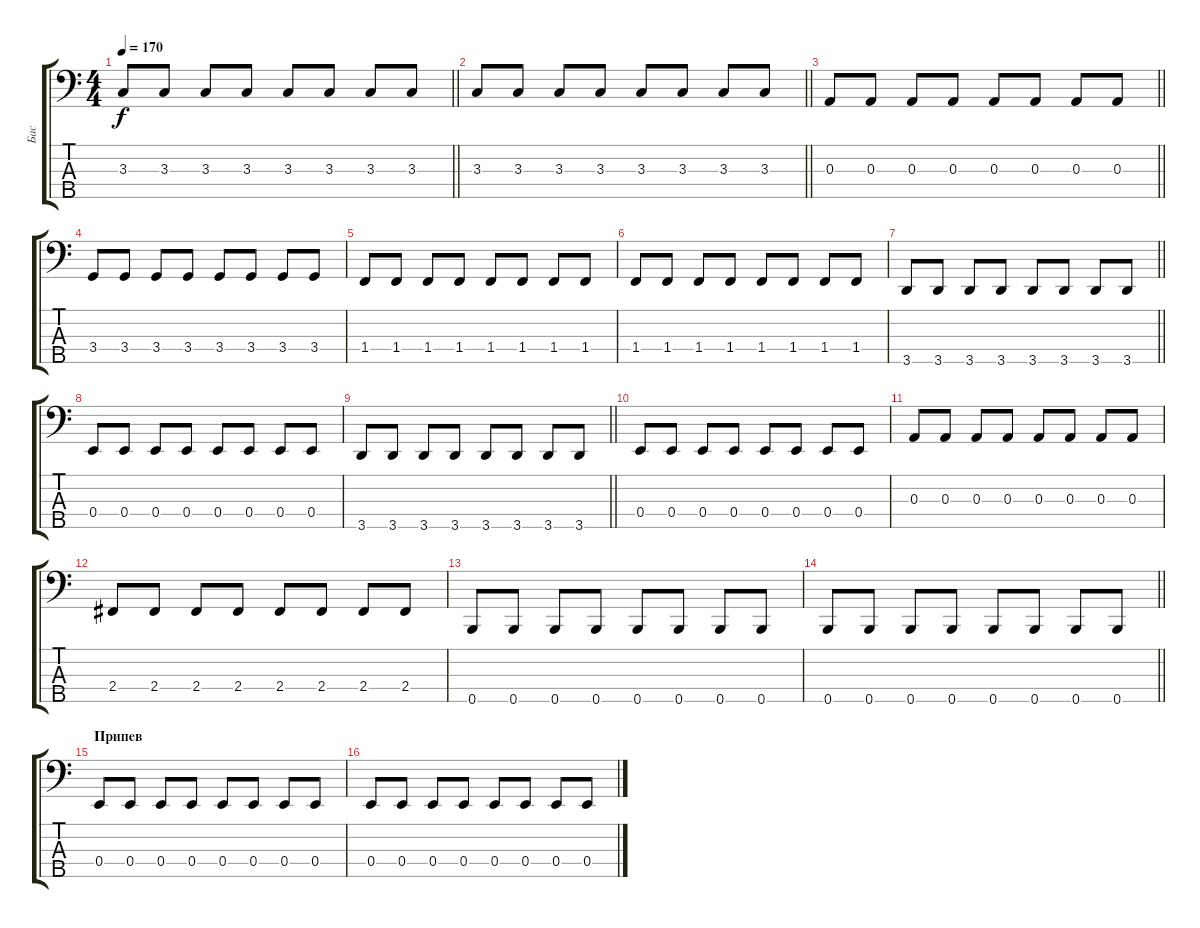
\track ("Бас" "Бас") {instrument electricbassfinger}
\staff {score tabs}
\tuning (G2 D2 A1 E1 B0) {hide}
\ts (4 4)
\tempo 170
\clef f4
\barLineRight lightlight
\ks c
3.3.8{dy f} 3.3.8 3.3.8 3.3.8 3.3.8 3.3.8 3.3.8 3.3.8 |
\barLineRight lightlight
3.3.8 3.3.8 3.3.8 3.3.8 3.3.8 3.3.8 3.3.8 3.3.8 |
\barLineRight lightlight
0.3.8 0.3.8 0.3.8 0.3.8 0.3.8 0.3.8 0.3.8 0.3.8 |
3.4.8 3.4.8 3.4.8 3.4.8 3.4.8 3.4.8 3.4.8 3.4.8 |
1.4.8 1.4.8 1.4.8 1.4.8 1.4.8 1.4.8 1.4.8 1.4.8 |
1.4.8 1.4.8 1.4.8 1.4.8 1.4.8 1.4.8 1.4.8 1.4.8 |
\barLineRight lightlight
3.5.8 3.5.8 3.5.8 3.5.8 3.5.8 3.5.8 3.5.8 3.5.8 |
0.4.8 0.4.8 0.4.8 0.4.8 0.4.8 0.4.8 0.4.8 0.4.8 |
\barLineRight lightlight
3.5.8 3.5.8 3.5.8 3.5.8 3.5.8 3.5.8 3.5.8 3.5.8 |
0.4.8 0.4.8 0.4.8 0.4.8 0.4.8 0.4.8 0.4.8 0.4.8 |
0.3.8 0.3.8 0.3.8 0.3.8 0.3.8 0.3.8 0.3.8 0.3.8 |
2.4.8 2.4.8 2.4.8 2.4.8 2.4.8 2.4.8 2.4.8 2.4.8 |
0.5.8 0.5.8 0.5.8 0.5.8 0.5.8 0.5.8 0.5.8 0.5.8 |
\barLineRight lightlight
0.5.8 0.5.8 0.5.8 0.5.8 0.5.8 0.5.8 0.5.8 0.5.8 |
\section ("" "Припев")
0.4.8 0.4.8 0.4.8 0.4.8 0.4.8 0.4.8 0.4.8 0.4.8 |
0.4.8 0.4.8 0.4.8 0.4.8 0.4.8 0.4.8 0.4.8 0.4.8
